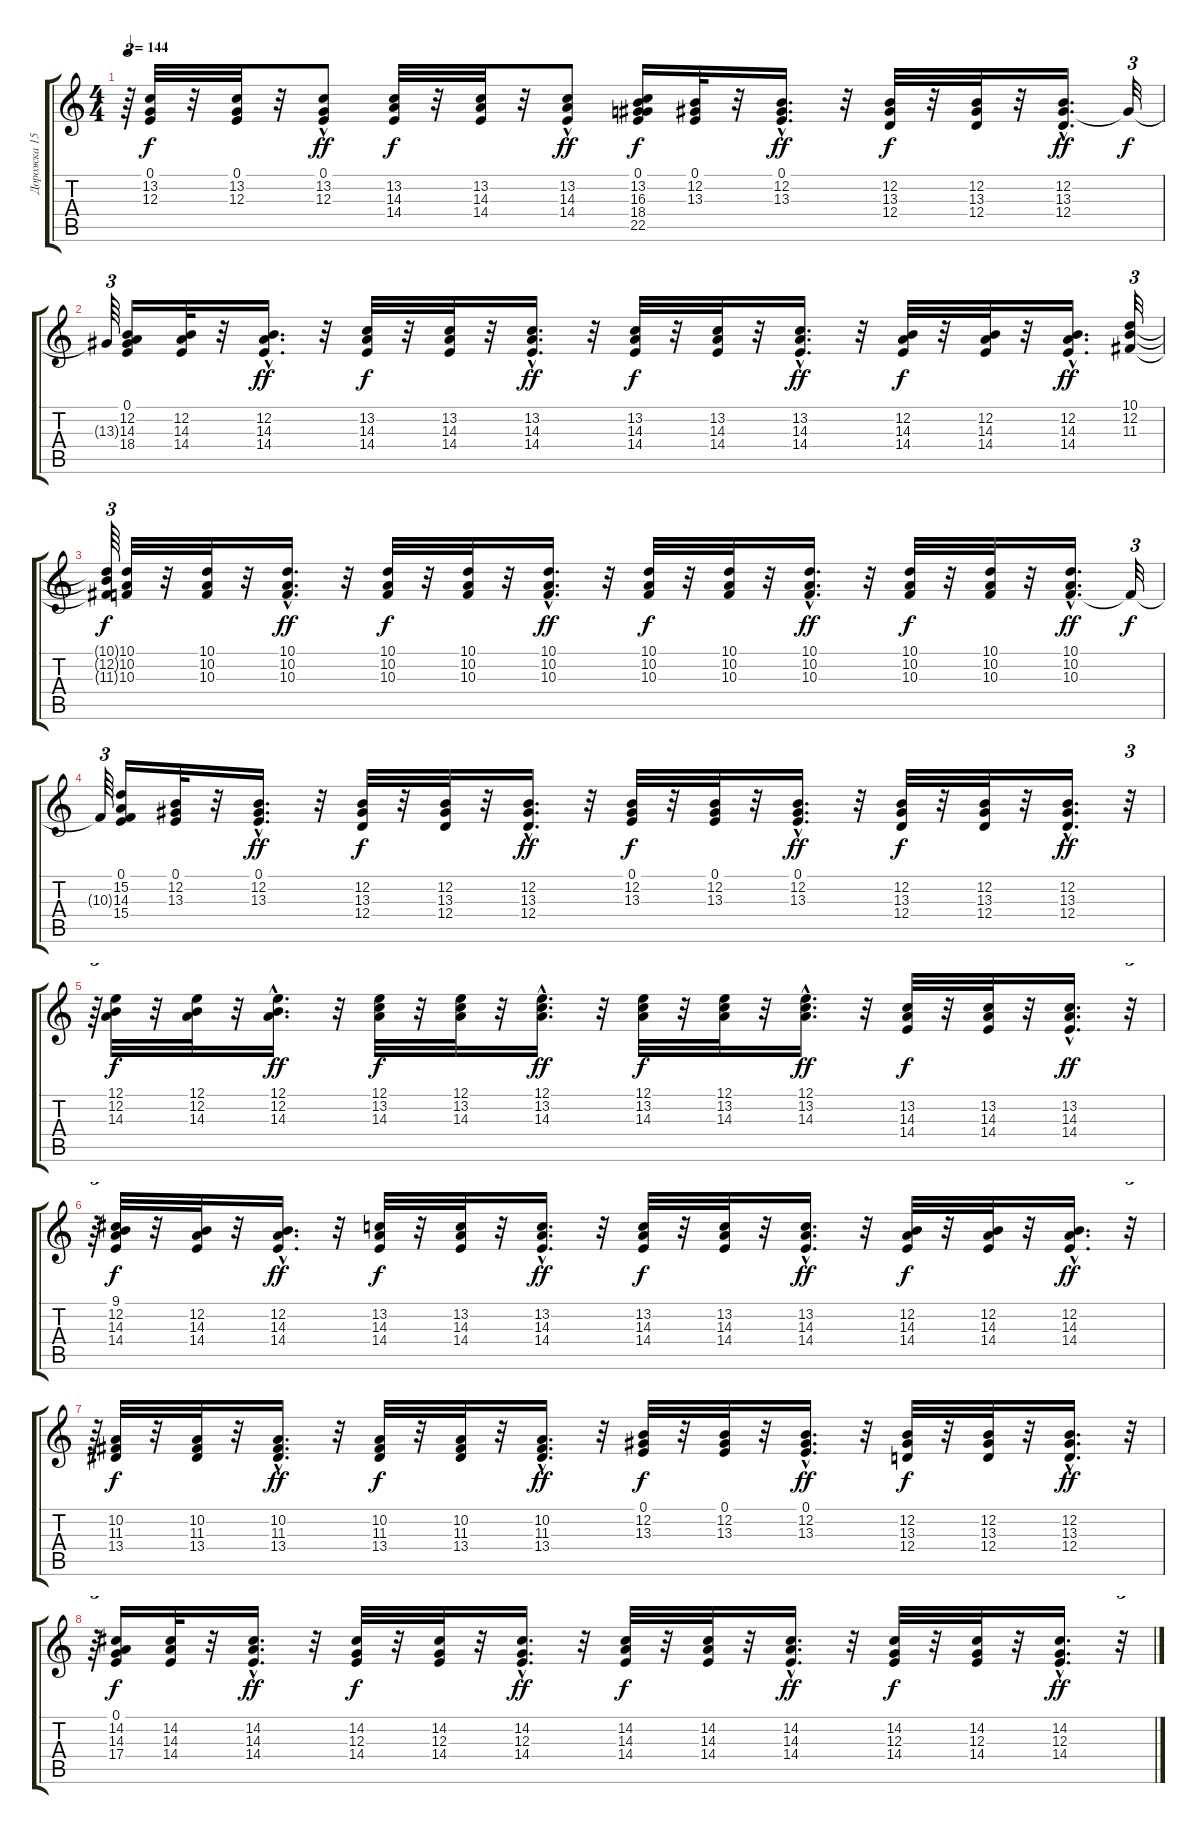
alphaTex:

\track ("Дорожка 15" "Дорожка 15") {instrument accordion}
\staff {score tabs}
\tuning (E4 B3 G3 D3 A2 E2) {hide}
\ts (4 4)
\tempo 144
\clef g2
\ks c
r.64{tu (3 2) dy ff} (0.1 13.2 12.3).32{dy f} r.32 (0.1 13.2 12.3).32 r.32 (0.1{hac} 13.2{hac} 12.3{hac}).8{dy ff} (13.2 14.3 14.4).32{dy f} r.32 (13.2 14.3 14.4).32 r.32 (13.2 14.3{hac} 14.4{hac}).8{dy ff} (0.1 13.2 16.3 18.4 22.5).16{dy f} (0.1 12.2 13.3).32 r.32 (0.1{hac} 12.2{hac} 13.3{hac}).16{d dy ff} r.32 (12.2 13.3 12.4).32{dy f} r.32 (12.2 13.3 12.4).32 r.32 (12.2{hac} 13.3{hac} 12.4{hac}).16{d dy ff} 13.3{t}.32{tu (3 2) dy f} |
13.3{t}.64{tu (3 2)} (0.1 12.2 14.3 18.4).16 (12.2 14.3 14.4).32 r.32 (12.2{hac} 14.3{hac} 14.4{hac}).16{d dy ff} r.32 (13.2 14.3 14.4).32{dy f} r.32 (13.2 14.3 14.4).32 r.32 (13.2{hac} 14.3{hac} 14.4{hac}).16{d dy ff} r.32 (13.2 14.3 14.4).32{dy f} r.32 (13.2 14.3 14.4).32 r.32 (13.2{hac} 14.3{hac} 14.4{hac}).16{d dy ff} r.32 (12.2 14.3 14.4).32{dy f} r.32 (12.2 14.3 14.4).32 r.32 (12.2{hac} 14.3{hac} 14.4{hac}).16{d dy ff} (10.1 12.2 11.3).32{tu (3 2)} |
(10.1{t} 12.2{t} 11.3{t}).64{tu (3 2) dy f} (10.1 10.2 10.3).32 r.32 (10.1 10.2 10.3).32 r.32 (10.1{hac} 10.2{hac} 10.3{hac}).16{d dy ff} r.32 (10.1 10.2 10.3).32{dy f} r.32 (10.1 10.2 10.3).32 r.32 (10.1{hac} 10.2{hac} 10.3{hac}).16{d dy ff} r.32 (10.1 10.2 10.3).32{dy f} r.32 (10.1 10.2 10.3).32 r.32 (10.1{hac} 10.2{hac} 10.3{hac}).16{d dy ff} r.32 (10.1 10.2 10.3).32{dy f} r.32 (10.1 10.2 10.3).32 r.32 (10.1{hac} 10.2{hac} 10.3{hac}).16{d dy ff} 10.3{t}.32{tu (3 2) dy f} |
10.3{t}.64{tu (3 2)} (0.1 15.2 14.3 15.4).16 (0.1 12.2 13.3).32 r.32 (0.1{hac} 12.2{hac} 13.3{hac}).16{d dy ff} r.32 (12.2 13.3 12.4).32{dy f} r.32 (12.2 13.3 12.4).32 r.32 (12.2{hac} 13.3{hac} 12.4{hac}).16{d dy ff} r.32 (0.1 12.2 13.3).32{dy f} r.32 (0.1 12.2 13.3).32 r.32 (0.1{hac} 12.2{hac} 13.3{hac}).16{d dy ff} r.32 (12.2 13.3 12.4).32{dy f} r.32 (12.2 13.3 12.4).32 r.32 (12.2{hac} 13.3{hac} 12.4{hac}).16{d dy ff} r.32{tu (3 2)} |
r.64{tu (3 2)} (12.1 12.2 14.3).32{dy f} r.32 (12.1 12.2 14.3).32 r.32 (12.1{hac} 12.2{hac} 14.3{hac}).16{d dy ff} r.32 (12.1 13.2 14.3).32{dy f} r.32 (12.1 13.2 14.3).32 r.32 (12.1{hac} 13.2{hac} 14.3{hac}).16{d dy ff} r.32 (12.1 13.2 14.3).32{dy f} r.32 (12.1 13.2 14.3).32 r.32 (12.1{hac} 13.2{hac} 14.3{hac}).16{d dy ff} r.32 (13.2 14.3 14.4).32{dy f} r.32 (13.2 14.3 14.4).32 r.32 (13.2{hac} 14.3{hac} 14.4{hac}).16{d dy ff} r.32{tu (3 2)} |
r.64{tu (3 2)} (9.1 12.2 14.3 14.4).32{dy f} r.32 (12.2 14.3 14.4).32 r.32 (12.2{hac} 14.3{hac} 14.4{hac}).16{d dy ff} r.32 (13.2 14.3 14.4).32{dy f} r.32 (13.2 14.3 14.4).32 r.32 (13.2{hac} 14.3{hac} 14.4{hac}).16{d dy ff} r.32 (13.2 14.3 14.4).32{dy f} r.32 (13.2 14.3 14.4).32 r.32 (13.2{hac} 14.3{hac} 14.4{hac}).16{d dy ff} r.32 (12.2 14.3 14.4).32{dy f} r.32 (12.2 14.3 14.4).32 r.32 (12.2{hac} 14.3{hac} 14.4{hac}).16{d dy ff} r.32{tu (3 2)} |
r.64{tu (3 2)} (10.2 11.3 13.4).32{dy f} r.32 (10.2 11.3 13.4).32 r.32 (10.2{hac} 11.3{hac} 13.4{hac}).16{d dy ff} r.32 (10.2 11.3 13.4).32{dy f} r.32 (10.2 11.3 13.4).32 r.32 (10.2{hac} 11.3{hac} 13.4{hac}).16{d dy ff} r.32 (0.1 12.2 13.3).32{dy f} r.32 (0.1 12.2 13.3).32 r.32 (0.1{hac} 12.2{hac} 13.3{hac}).16{d dy ff} r.32 (12.2 13.3 12.4).32{dy f} r.32 (12.2 13.3 12.4).32 r.32 (12.2{hac} 13.3{hac} 12.4{hac}).16{d dy ff} r.32{tu (3 2)} |
r.64{tu (3 2)} (0.1 14.2 14.3 17.4).16{dy f} (14.2 14.3 14.4).32 r.32 (14.2{hac} 14.3{hac} 14.4{hac}).16{d dy ff} r.32 (14.2 12.3 14.4).32{dy f} r.32 (14.2 12.3 14.4).32 r.32 (14.2{hac} 12.3{hac} 14.4{hac}).16{d dy ff} r.32 (14.2 14.3 14.4).32{dy f} r.32 (14.2 14.3 14.4).32 r.32 (14.2{hac} 14.3{hac} 14.4{hac}).16{d dy ff} r.32 (14.2 12.3 14.4).32{dy f} r.32 (14.2 12.3 14.4).32 r.32 (14.2{hac} 12.3{hac} 14.4{hac}).16{d dy ff} r.32{tu (3 2)}
